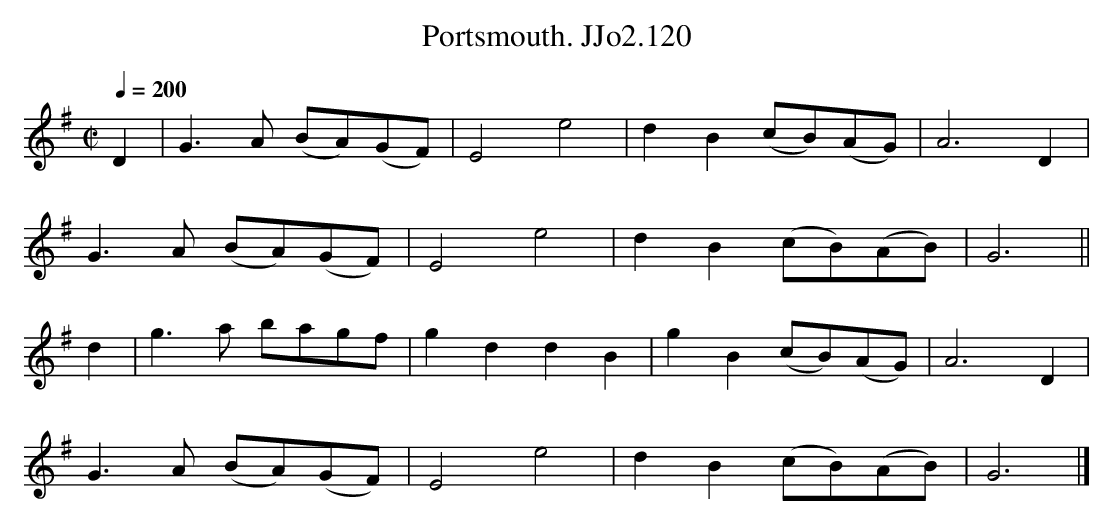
X:1
T:Portsmouth. JJo2.120
M:C|
L:1/4
Q:1/4=200
K:G
D | G>A (B/A/)(G/F/) | E2 e2 | dB (c/B/)(A/G/) | A3 D |
G>A (B/A/)(G/F/) | E2 e2 | dB (c/B/)(A/B/) | G3 ||
d |g>a b/a/g/f/ | gddB | gB (c/B/)(A/G/) | A3 D |
G>A (B/A/)(G/F/) | E2 e2 | dB (c/B/)(A/B/) | G3 |]
